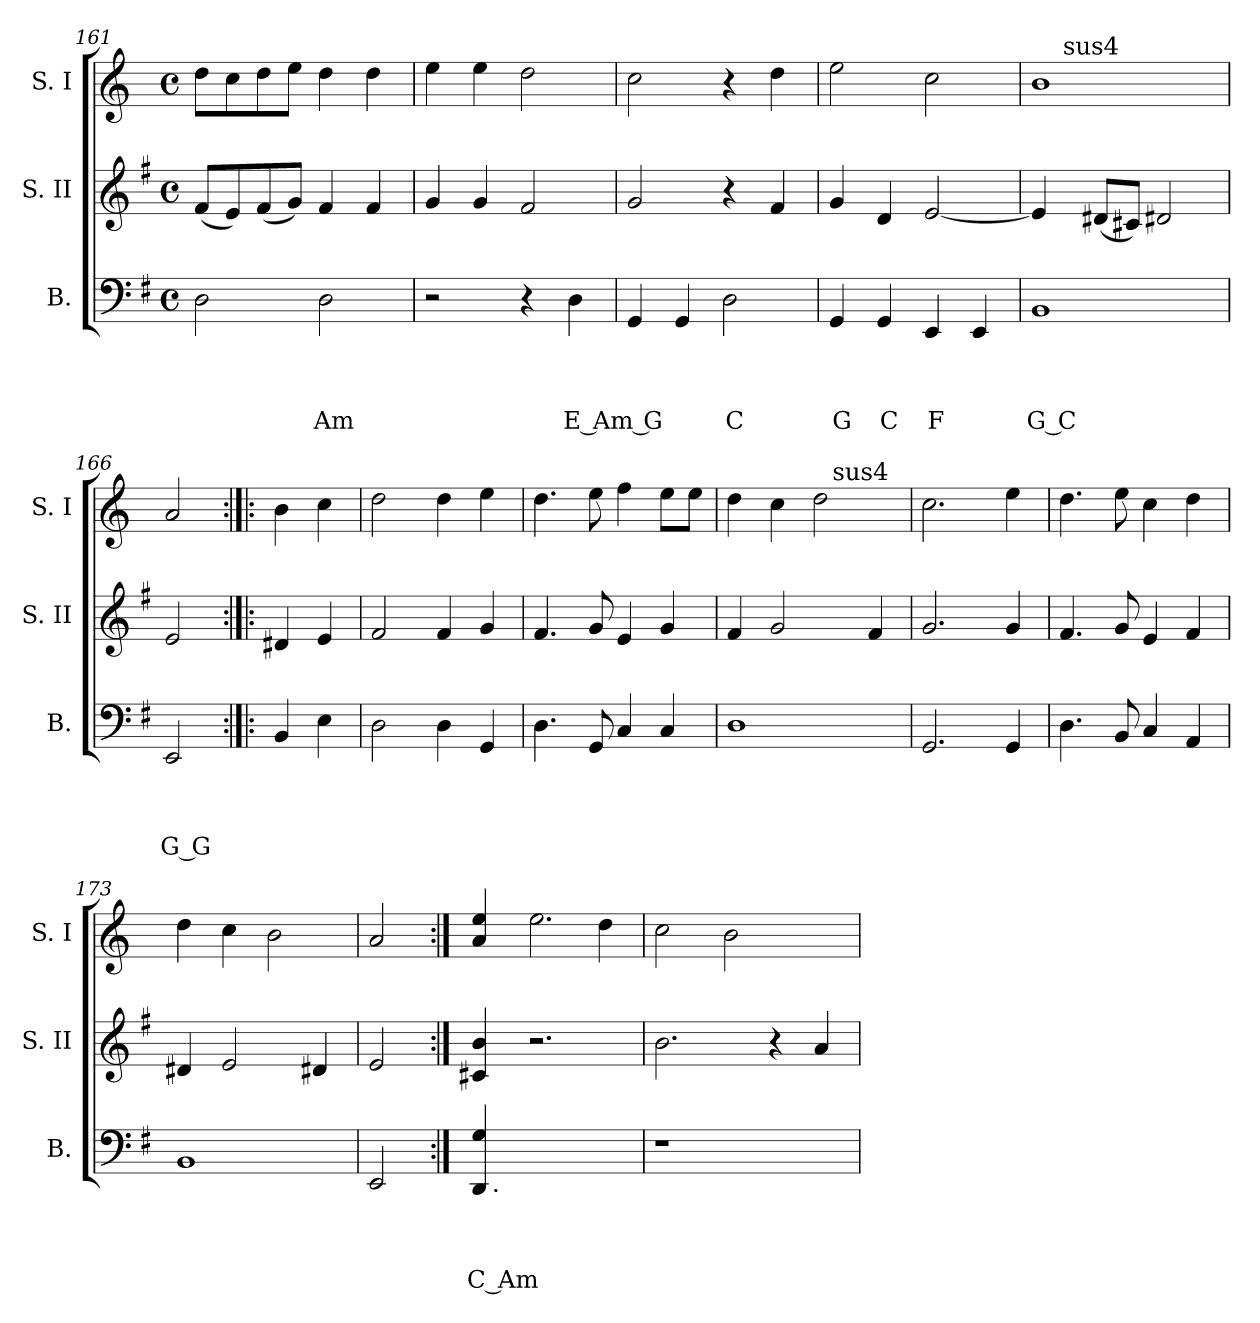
**kern	**text	**text	**text	**text	**kern	**kern
*part3	*part3	*part3	*part3	*part3	*part2	*part1
*staff3	*staff3	*staff3	*staff3	*staff3	*staff2	*staff1
*I"B.	*	*	*	*	*I"S. II	*I"S. I
*I'B.	*	*	*	*	*I'S. II	*I'S. I
*clefF4	*	*	*	*	*clefG2	*clefG2
*ITrd-3c-5	*	*	*	*	*ITrd-3c-5	*
*k[]	*	*	*	*	*k[]	*k[]
*C:	*	*	*	*	*C:	*C:
*M4/4	*	*	*	*	*M4/4	*M4/4
*met(c)	*	*	*	*	*met(c)	*met(c)
=161	=161	=161	=161	=161	=161	=161
2G\	.	.	.	.	(>8b/L	8dd\L
.	.	.	.	.	8a/)	8cc\
.	.	.	.	.	(>8b/	8dd\
.	.	.	.	.	8cc/J)	8ee\J
!	!	!	!	!LO:LY:b	!	!
2G\	.	.	.	Am	4b/	4dd\
.	.	.	.	.	4b/	4dd\
!!LO:LB:g=z
=162	=162	=162	=162	=162	=162	=162
2r	.	.	.	.	4cc/	4ee\
.	.	.	.	.	4cc/	4ee\
4r	.	.	.	.	2b/	2dd\
!	!	!	!	!LO:LY:b	!	!
4G\	.	.	.	E Am G	.	.
=163	=163	=163	=163	=163	=163	=163
4C/	.	.	.	.	2cc/	2cc\
4C/	.	.	.	.	.	.
!	!	!	!	!LO:LY:b	!	!
2G\	.	.	.	C	4r	4r
.	.	.	.	.	4b/	4dd\
=164	=164	=164	=164	=164	=164	=164
!	!	!	!	!LO:LY:b	!	!
4C/	.	.	.	G	4cc/	2ee\
!	!	!	!	!LO:LY:b	!	!
4C/	.	.	.	C	4g/	.
!	!	!	!	!LO:LY:b	!	!
4AA/	.	.	.	F	[<2a/	2cc\
4AA/	.	.	.	.	.	.
=165	=165	=165	=165	=165	=165	=165
!	!	!	!	!LO:LY:b	!	!
*	*	*	*	*	*	*^
1E	.	.	.	G C	4a/]	1b	8ryy
!	!	!	!	!	!	!	!LO:TX:a:t=sus4
.	.	.	.	.	.	.	2..ryy
.	.	.	.	.	(<8g#X/L	.	.
.	.	.	.	.	8f#X/J)	.	.
.	.	.	.	.	2g#X/	.	.
=166	=166	=166	=166	=166	=166	=166	=166
!	!	!	!	!LO:LY:b	!	!	!
*	*	*	*	*	*	*v	*v
2AA/	.	.	.	G G	2a/	2a/
!!LO:LB:g=z
=167:|!|:	=167:|!|:	=167:|!|:	=167:|!|:	=167:|!|:	=167:|!|:	=167:|!|:
4E/	.	.	.	.	4g#X/	4b\
4A\	.	.	.	.	4a/	4cc\
=168	=168	=168	=168	=168	=168	=168
2G\	.	.	.	.	2b/	2dd\
4G\	.	.	.	.	4b/	4dd\
4C/	.	.	.	.	4cc/	4ee\
=169	=169	=169	=169	=169	=169	=169
4.G\	.	.	.	.	4.b/	4.dd\
8C/	.	.	.	.	8cc/	8ee\
4F/	.	.	.	.	4a/	4ff\
4F/	.	.	.	.	4cc/	8ee\L
.	.	.	.	.	.	8ee\J
=170	=170	=170	=170	=170	=170	=170
*	*	*	*	*	*	*^
1G	.	.	.	.	4b/	4dd\	2ryy
.	.	.	.	.	2cc/	4cc\	.
.	.	.	.	.	.	2dd\	16ryy
!	!	!	!	!	!	!	!LO:TX:a:t=sus4
.	.	.	.	.	.	.	4..ryy
.	.	.	.	.	4b/	.	.
*	*	*	*	*	*	*v	*v
!!LO:PB:g=z
=171	=171	=171	=171	=171	=171	=171
2.C/	.	.	.	.	2.cc/	2.cc\
4C/	.	.	.	.	4cc/	4ee\
=172	=172	=172	=172	=172	=172	=172
4.G\	.	.	.	.	4.b/	4.dd\
8E/	.	.	.	.	8cc/	8ee\
4F/	.	.	.	.	4a/	4cc\
4D/	.	.	.	.	4b/	4dd>\
=173	=173	=173	=173	=173	=173	=173
1E	.	.	.	.	4g#X/	4dd\
.	.	.	.	.	2a/	4cc\
.	.	.	.	.	.	2b\
.	.	.	.	.	4g#X/	.
=174	=174	=174	=174	=174	=174	=174
2AA/	.	.	.	.	2a/	2a/
!!LO:PB:g=z
=175:|!	=175:|!	=175:|!	=175:|!	=175:|!	=175:|!	=175:|!
!	!	!	!	!LO:LY:b:rj	!	!
*^	*	*	*	*	*	*^
4GG/ 4c/	16ryy	.	.	.	C Am	4f#X/ 4ee/	4a/ 4ee/	2.ryy
!	!LO:TX:b:t=.	!	!	!	!	!	!	!
.	2...ryy	.	.	.	.	.	.	.
2.ryy	.	.	.	.	.	2.r	2.ee\	.
.	.	.	.	.	.	.	.	4dd\
*v	*v	*	*	*	*	*	*v	*v
=176	=176	=176	=176	=176	=176	=176
1r	.	.	.	.	2.ee\	2cc\
.	.	.	.	.	.	2b\
.	.	.	.	.	4r	.
4ryy	.	.	.	.	4dd/	4ryy
=	=	=	=	=	=	=
*-	*-	*-	*-	*-	*-	*-
